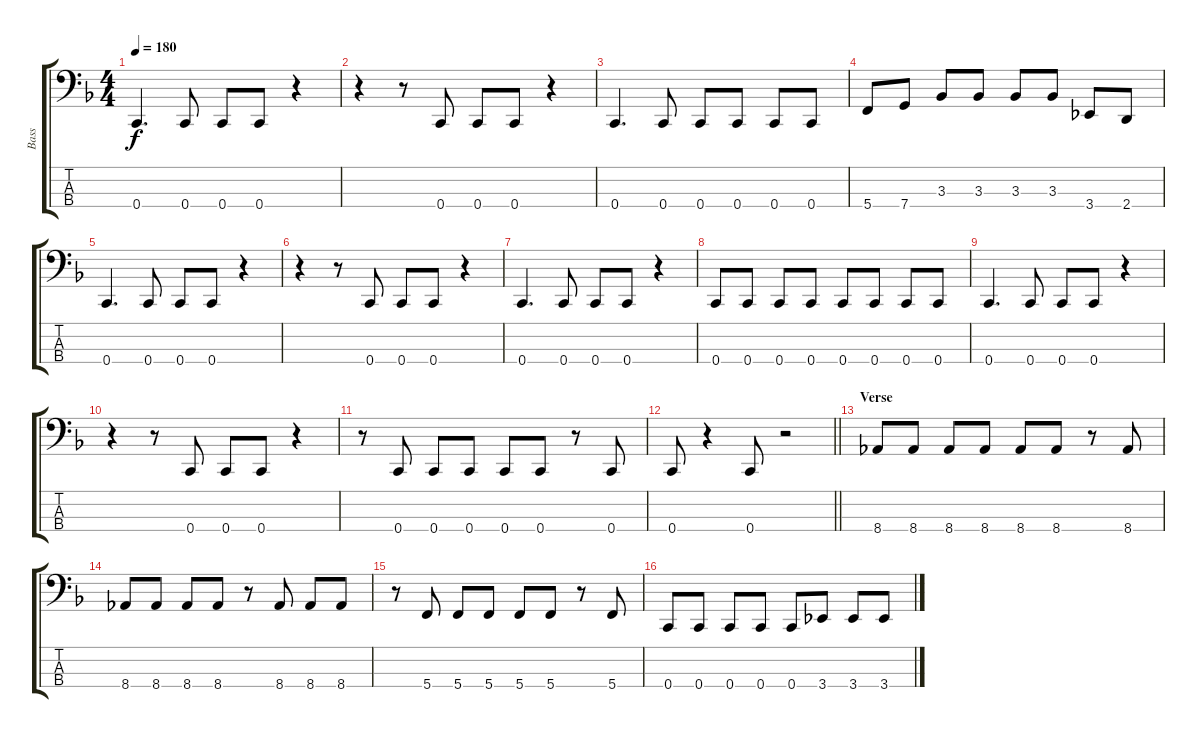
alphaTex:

\track ("Bass" "Bass") {instrument electricbasspick}
\staff {score tabs}
\tuning (F2 C2 G1 C1) {hide}
\ts (4 4)
\tempo 180
\clef f4
\ks f
0.4.4{d dy f} 0.4.8 0.4.8 0.4.8 r.4 |
r.4 r.8 0.4.8 0.4.8 0.4.8 r.4 |
0.4.4{d} 0.4.8 0.4.8 0.4.8 0.4.8 0.4.8 |
5.4.8 7.4.8 3.3.8 3.3.8 3.3.8 3.3.8 3.4.8 2.4.8 |
0.4.4{d} 0.4.8 0.4.8 0.4.8 r.4 |
r.4 r.8 0.4.8 0.4.8 0.4.8 r.4 |
0.4.4{d} 0.4.8 0.4.8 0.4.8 r.4 |
0.4.8 0.4.8 0.4.8 0.4.8 0.4.8 0.4.8 0.4.8 0.4.8 |
0.4.4{d} 0.4.8 0.4.8 0.4.8 r.4 |
r.4 r.8 0.4.8 0.4.8 0.4.8 r.4 |
r.8 0.4.8 0.4.8 0.4.8 0.4.8 0.4.8 r.8 0.4.8 |
\barLineRight lightlight
0.4.8 r.4 0.4.8 r.2 |
\section ("" "Verse")
8.4.8 8.4.8 8.4.8 8.4.8 8.4.8 8.4.8 r.8 8.4.8 |
8.4.8 8.4.8 8.4.8 8.4.8 r.8 8.4.8 8.4.8 8.4.8 |
r.8 5.4.8 5.4.8 5.4.8 5.4.8 5.4.8 r.8 5.4.8 |
0.4.8 0.4.8 0.4.8 0.4.8 0.4.8 3.4.8 3.4.8 3.4.8
